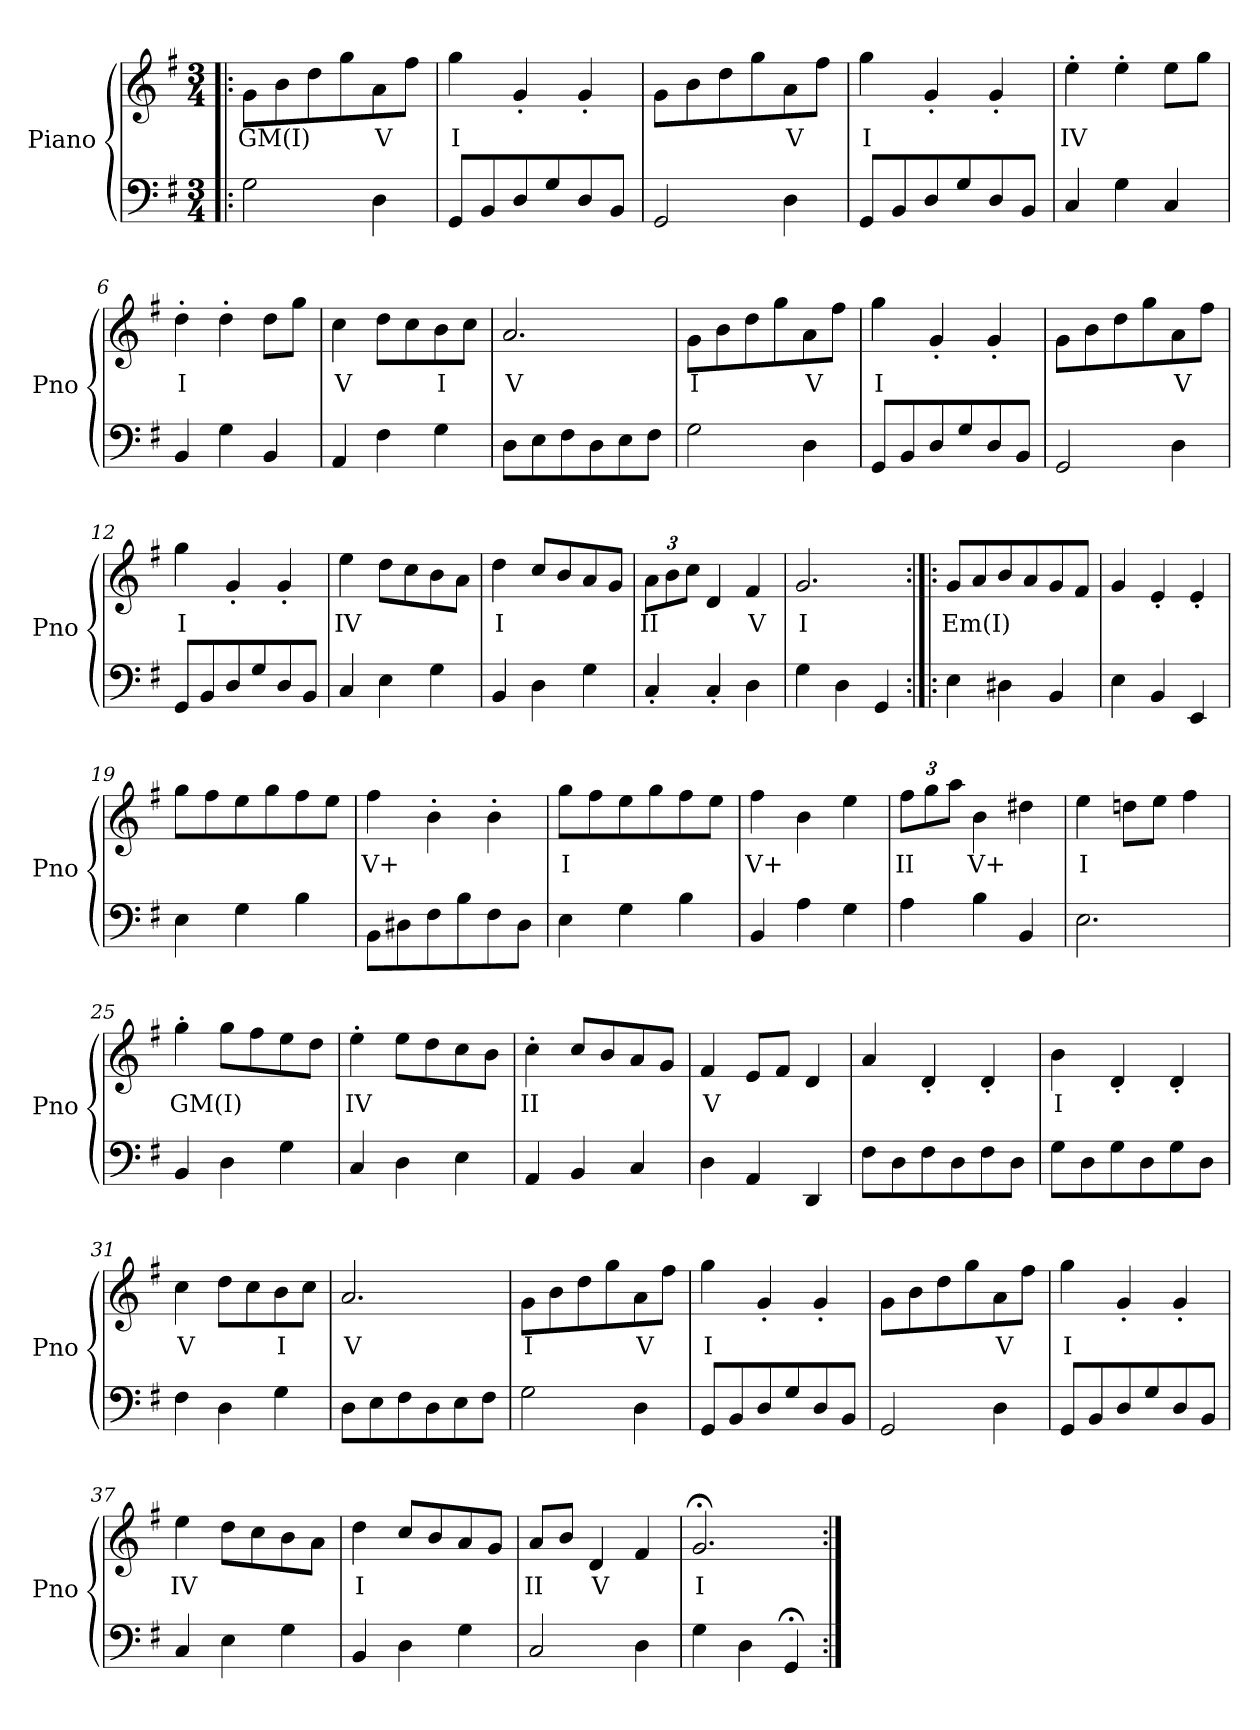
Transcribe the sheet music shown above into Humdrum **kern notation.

**kern	**kern	**text
*part1	*part1	*part1
*staff2	*staff1	*staff1
*I"Piano	*	*
*I'Pno	*	*
*clefF4	*clefG2	*
*k[f#]	*k[f#]	*
*M3/4	*M3/4	*
=1!|:	=1!|:	=1!|:
!	!	!LO:LY:b
2G\	8g\L	GM(I)
.	8b\	.
.	8dd\	.
.	8gg\	.
!	!	!LO:LY:b
4D\	8a\	V
.	8ff#\J	.
=2	=2	=2
!	!	!LO:LY:b
8GG/L	4gg\	I
8BB/	.	.
8D/	4g'/	.
8G/	.	.
8D/	4g'/	.
8BB/J	.	.
=3	=3	=3
2GG/	8g\L	.
.	8b\	.
.	8dd\	.
.	8gg\	.
!	!	!LO:LY:b
4D\	8a\	V
.	8ff#\J	.
=4	=4	=4
!	!	!LO:LY:b
8GG/L	4gg\	I
8BB/	.	.
8D/	4g'/	.
8G/	.	.
8D/	4g'/	.
8BB/J	.	.
=5	=5	=5
!	!	!LO:LY:b
4C/	4ee'\	IV
4G\	4ee'\	.
4C/	8ee\L	.
.	8gg\J	.
=6	=6	=6
!	!	!LO:LY:b
4BB/	4dd'\	I
4G\	4dd'\	.
4BB/	8dd\L	.
.	8gg\J	.
=7	=7	=7
!	!	!LO:LY:b
4AA/	4cc\	V
4F#\	8dd\L	.
.	8cc\	.
!	!	!LO:LY:b
4G\	8b\	I
.	8cc\J	.
!!LO:LB:g=z
=8	=8	=8
!	!	!LO:LY:b
8D\L	2.a/	V
8E\	.	.
8F#\	.	.
8D\	.	.
8E\	.	.
8F#\J	.	.
=9	=9	=9
!	!	!LO:LY:b
2G\	8g\L	I
.	8b\	.
.	8dd\	.
.	8gg\	.
!	!	!LO:LY:b
4D\	8a\	V
.	8ff#\J	.
=10	=10	=10
!	!	!LO:LY:b
8GG/L	4gg\	I
8BB/	.	.
8D/	4g'/	.
8G/	.	.
8D/	4g'/	.
8BB/J	.	.
=11	=11	=11
2GG/	8g\L	.
.	8b\	.
.	8dd\	.
.	8gg\	.
!	!	!LO:LY:b
4D\	8a\	V
.	8ff#\J	.
=12	=12	=12
!	!	!LO:LY:b
8GG/L	4gg\	I
8BB/	.	.
8D/	4g'/	.
8G/	.	.
8D/	4g'/	.
8BB/J	.	.
=13	=13	=13
!	!	!LO:LY:b
4C/	4ee\	IV
4E\	8dd\L	.
.	8cc\	.
4G\	8b\	.
.	8a\J	.
=14	=14	=14
!	!	!LO:LY:b
4BB/	4dd\	I
4D\	8cc/L	.
.	8b/	.
4G\	8a/	.
.	8g/J	.
!!LO:LB:g=z
=15	=15	=15
*	*Xbrackettup	*
!	!	!LO:LY:b
4C'/	12a\L	II
.	12b\	.
.	12cc\J	.
4C'/	4d/	.
!	!	!LO:LY:b
4D\	4f#/	V
=16	=16	=16
!	!	!LO:LY:b
4G\	2.g/	I
4D\	.	.
4GG/	.	.
=17:|!|:	=17:|!|:	=17:|!|:
!	!	!LO:LY:b
4E\	8g/L	Em(I)
.	8a/	.
4D#X\	8b/	.
.	8a/	.
4BB/	8g/	.
.	8f#/J	.
=18	=18	=18
4E\	4g/	.
4BB/	4e'/	.
4EE/	4e'/	.
=19	=19	=19
4E\	8gg\L	.
.	8ff#\	.
4G\	8ee\	.
.	8gg\	.
4B\	8ff#\	.
.	8ee\J	.
=20	=20	=20
!	!	!LO:LY:b
8BB\L	4ff#\	V+
8D#X\	.	.
8F#\	4b'\	.
8B\	.	.
8F#\	4b'\	.
8D#\J	.	.
=21	=21	=21
!	!	!LO:LY:b
4E\	8gg\L	I
.	8ff#\	.
4G\	8ee\	.
.	8gg\	.
4B\	8ff#\	.
.	8ee\J	.
=22	=22	=22
!	!	!LO:LY:b
4BB/	4ff#\	V+
4A\	4b\	.
4G\	4ee\	.
!!LO:LB:g=z
=23	=23	=23
!	!	!LO:LY:b
4A\	12ff#\L	II
.	12gg\	.
.	12aa\J	.
!	!	!LO:LY:b
4B\	4b\	V+
4BB/	4dd#X\	.
=24	=24	=24
!	!	!LO:LY:b
2.E\	4ee\	I
.	8ddn\L	.
.	8ee\J	.
.	4ff#\	.
=25	=25	=25
!	!	!LO:LY:b
4BB/	4gg'\	GM(I)
4D\	8gg\L	.
.	8ff#\	.
4G\	8ee\	.
.	8dd\J	.
=26	=26	=26
!	!	!LO:LY:b
4C/	4ee'\	IV
4D\	8ee\L	.
.	8dd\	.
4E\	8cc\	.
.	8b\J	.
=27	=27	=27
!	!	!LO:LY:b
4AA/	4cc'\	II
4BB/	8cc/L	.
.	8b/	.
4C/	8a/	.
.	8g/J	.
=28	=28	=28
!	!	!LO:LY:b
4D\	4f#/	V
4AA/	8e/L	.
.	8f#/J	.
4DD/	4d/	.
=29	=29	=29
8F#\L	4a/	.
8D\	.	.
8F#\	4d'/	.
8D\	.	.
8F#\	4d'/	.
8D\J	.	.
!!LO:LB:g=z
=30	=30	=30
!	!	!LO:LY:b
8G\L	4b\	I
8D\	.	.
8G\	4d'/	.
8D\	.	.
8G\	4d'/	.
8D\J	.	.
!!LO:PB:g=z
=31	=31	=31
!	!	!LO:LY:b
4F#\	4cc\	V
4D\	8dd\L	.
.	8cc\	.
!	!	!LO:LY:b
4G\	8b\	I
.	8cc\J	.
=32	=32	=32
!	!	!LO:LY:b
8D\L	2.a/	V
8E\	.	.
8F#\	.	.
8D\	.	.
8E\	.	.
8F#\J	.	.
!!LO:PB:g=z
=33	=33	=33
!	!	!LO:LY:b
2G\	8g\L	I
.	8b\	.
.	8dd\	.
.	8gg\	.
!	!	!LO:LY:b
4D\	8a\	V
.	8ff#\J	.
=34	=34	=34
!	!	!LO:LY:b
8GG/L	4gg\	I
8BB/	.	.
8D/	4g'/	.
8G/	.	.
8D/	4g'/	.
8BB/J	.	.
=35	=35	=35
2GG/	8g\L	.
.	8b\	.
.	8dd\	.
.	8gg\	.
!	!	!LO:LY:b
4D\	8a\	V
.	8ff#\J	.
=36	=36	=36
!	!	!LO:LY:b
8GG/L	4gg\	I
8BB/	.	.
8D/	4g'/	.
8G/	.	.
8D/	4g'/	.
8BB/J	.	.
!!LO:LB:g=z
=37	=37	=37
!	!	!LO:LY:b
4C/	4ee\	IV
4E\	8dd\L	.
.	8cc\	.
4G\	8b\	.
.	8a\J	.
=38	=38	=38
!	!	!LO:LY:b
4BB/	4dd\	I
4D\	8cc/L	.
.	8b/	.
4G\	8a/	.
.	8g/J	.
=39	=39	=39
!	!	!LO:LY:b
2C/	8a/L	II
.	8b/J	.
!	!	!LO:LY:b
.	4d/	V
4D\	4f#/	.
=40	=40	=40
!	!	!LO:LY:b
4G\	2.g;</	I
4D\	.	.
4GG;/	.	.
=:|!	=:|!	=:|!
*-	*-	*-
